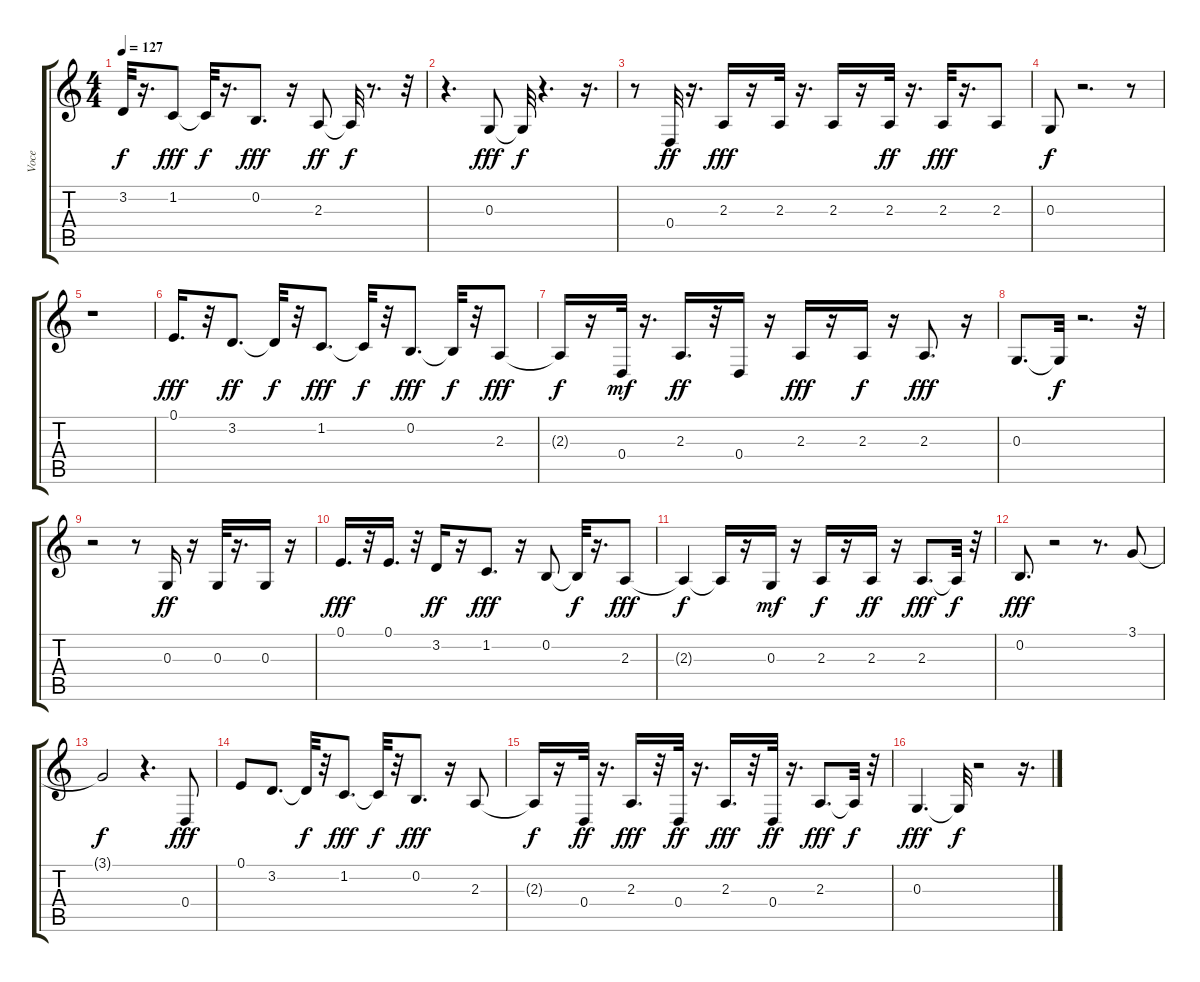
\track ("Voce" "Voce") {instrument electricgrandpiano}
\staff {score tabs}
\tuning (E4 B3 G3 D3 A2 E2) {hide}
\ts (4 4)
\tempo 127
\clef g2
\ks c
3.2{t}.32{dy f} r.16{d} 1.2.8{dy fff} 1.2{t}.32{dy f} r.16{d} 0.2.8{d dy fff} r.16 2.3.8{dy ff} 2.3{t}.32{dy f} r.8{d} r.32 |
r.4{d} 0.3.8{dy fff} 0.3{t}.32{dy f} r.4{d} r.16{d} |
r.8 0.4.32{dy ff} r.16{d} 2.3.16{dy fff} r.16 2.3.32 r.16{d} 2.3.16 r.16 2.3.32{dy ff} r.16{d} 2.3.32{dy fff} r.16{d} 2.3.8 |
0.3.8{dy f} r.2{d} r.8 |
r.1 |
0.1.16{d dy fff} r.32 3.2.8{d dy ff} 3.2{t}.32{dy f} r.32 1.2.8{d dy fff} 1.2{t}.32{dy f} r.32 0.2.8{d dy fff} 0.2{t}.32{dy f} r.32 2.3.8{dy fff} |
2.3{t}.16{dy f} r.16 0.4.32{dy mf} r.16{d} 2.3.16{d dy ff} r.32 0.4.16 r.16 2.3.16{dy fff} r.16 2.3.16{dy f} r.16 2.3.8{d dy fff} r.16 |
0.3.8{d} 0.3{t}.32{dy f} r.2{d} r.32 |
r.2 r.8 0.3.16{dy ff} r.16 0.3.32 r.16{d} 0.3.16 r.16 |
0.1.16{d dy fff} r.32 0.1.16{d} r.32 3.2.16{dy ff} r.16 1.2.8{d dy fff} r.16 0.2.8 0.2{t}.32{dy f} r.16{d} 2.3.8{dy fff} |
2.3{t}.4{dy f} 2.3{t}.16 r.16 0.3.16{dy mf} r.16 2.3.16{dy f} r.16 2.3.16{dy ff} r.16 2.3.8{d dy fff} 2.3{t}.32{dy f} r.32 |
0.2.8{d dy fff} r.2 r.8{d} 3.1.8 |
3.1{t}.2{dy f} r.4{d} 0.4.8{dy fff} |
0.1.8 3.2.8{d} 3.2{t}.32{dy f} r.32 1.2.8{d dy fff} 1.2{t}.32{dy f} r.32 0.2.8{d dy fff} r.16 2.3.8 |
2.3{t}.16{dy f} r.16 0.4.32{dy ff} r.16{d} 2.3.16{d dy fff} r.32 0.4.32{dy ff} r.16{d} 2.3.16{d dy fff} r.32 0.4.32{dy ff} r.16{d} 2.3.8{d dy fff} 2.3{t}.32{dy f} r.32 |
0.3.4{d dy fff} 0.3{t}.32{dy f} r.2 r.16{d}
